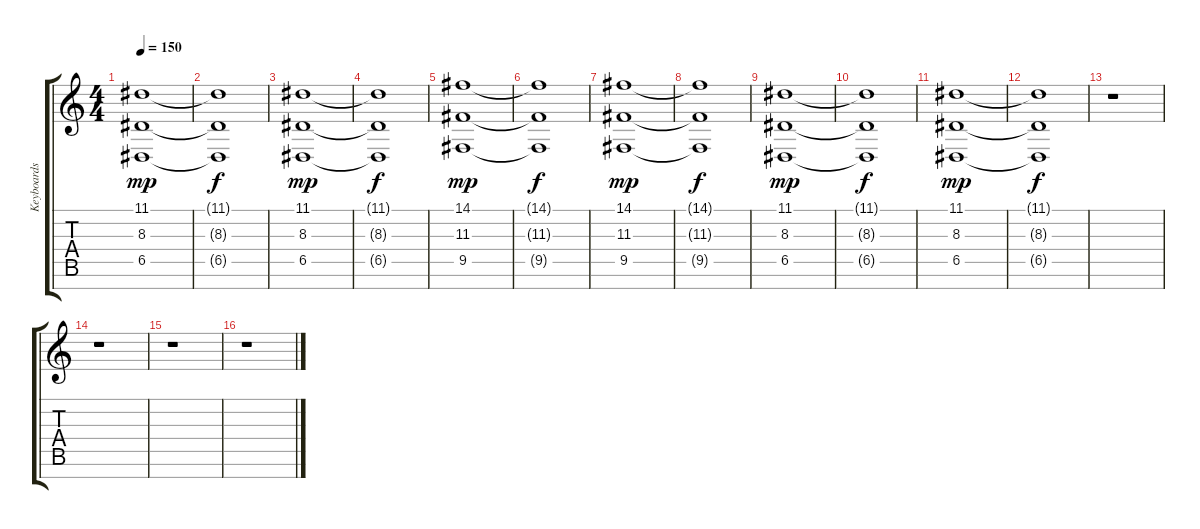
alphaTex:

\track ("Keyboards" "Keyboards") {instrument brasssection}
\staff {score tabs}
\tuning (E4 B3 G3 D3 A2 E2 B1) {hide}
\ts (4 4)
\tempo 150
\clef g2
\ks c
(11.1 8.3 6.5).1{dy mp} |
(11.1{t} 8.3{t} 6.5{t}).1{dy f} |
(11.1 8.3 6.5).1{dy mp} |
(11.1{t} 8.3{t} 6.5{t}).1{dy f} |
(14.1 11.3 9.5).1{dy mp} |
(14.1{t} 11.3{t} 9.5{t}).1{dy f} |
(14.1 11.3 9.5).1{dy mp} |
(14.1{t} 11.3{t} 9.5{t}).1{dy f} |
(11.1 8.3 6.5).1{dy mp} |
(11.1{t} 8.3{t} 6.5{t}).1{dy f} |
(11.1 8.3 6.5).1{dy mp} |
(11.1{t} 8.3{t} 6.5{t}).1{dy f} |
r.1 |
r.1 |
r.1 |
r.1
